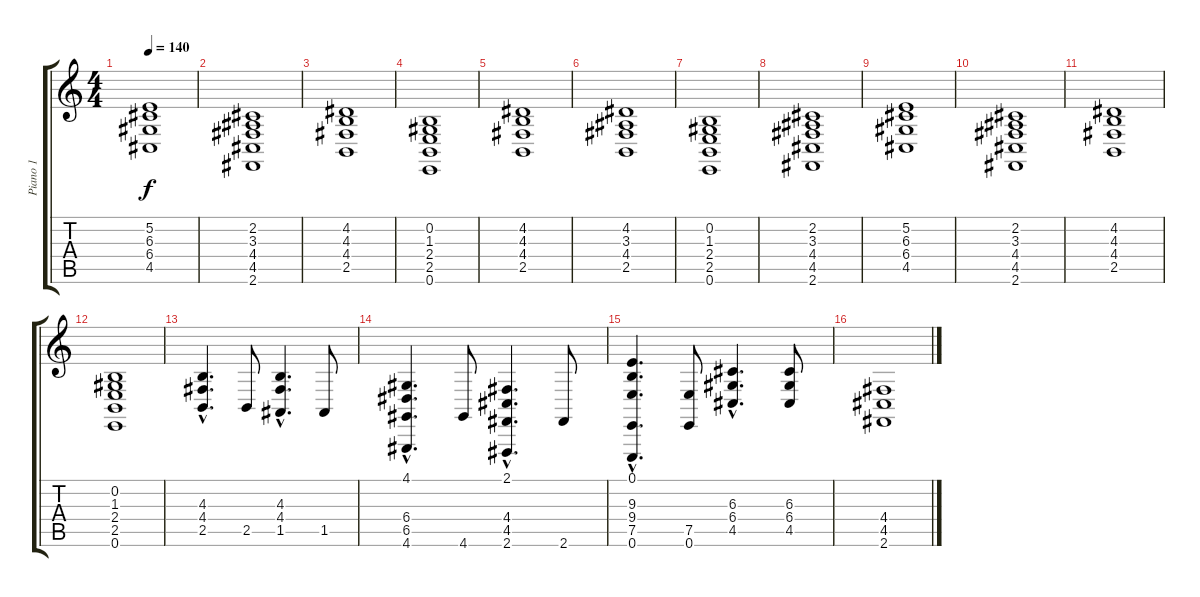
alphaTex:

\track ("Piano 1" "Piano 1") {instrument acousticgrandpiano}
\staff {score tabs}
\tuning (E1 B3 G3 D3 A2 E2) {hide}
\ts (4 4)
\tempo 140
\clef g2
\ks c
(5.2 6.3 6.4 4.5).1{dy f} |
(2.2 3.3 4.4 4.5 2.6).1 |
(4.2 4.3 4.4 2.5).1 |
(0.2 1.3 2.4 2.5 0.6).1 |
(4.2 4.3 4.4 2.5).1 |
(4.2 3.3 4.4 2.5).1 |
(0.2 1.3 2.4 2.5 0.6).1 |
(2.2 3.3 4.4 4.5 2.6).1 |
(5.2 6.3 6.4 4.5).1 |
(2.2 3.3 4.4 4.5 2.6).1 |
(4.2 4.3 4.4 2.5).1 |
(0.2 1.3 2.4 2.5 0.6).1 |
(4.3{hac} 4.4{hac} 2.5{hac}).4{d} 2.5.8 (4.3{hac} 4.4{hac} 1.5{hac}).4{d} 1.5.8 |
(4.1{hac} 6.4{hac} 6.5{hac} 4.6{hac}).4{d} 4.6.8 (2.1{hac} 4.4{hac} 4.5{hac} 2.6{hac}).4{d} 2.6.8 |
(0.1{hac} 9.3{hac} 9.4{hac} 7.5{hac} 0.6{hac}).4{d} (7.5 0.6).8 (6.3{hac} 6.4{hac} 4.5{hac}).4{d} (6.3 6.4 4.5).8 |
(4.4 4.5 2.6).1
